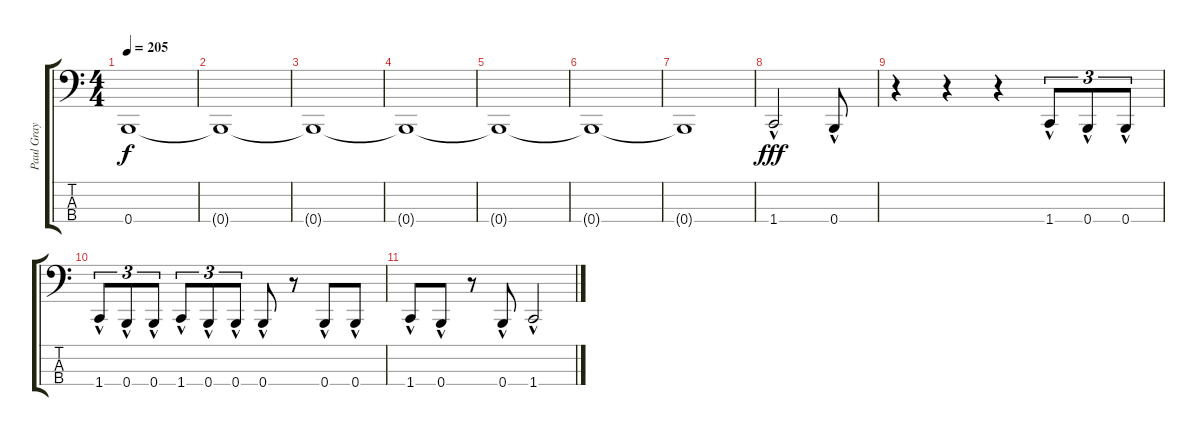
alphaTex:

\track ("Paul Gray" "Paul Gray") {instrument electricbassfinger}
\staff {score tabs}
\tuning (E2 B1 Gb1 B0) {hide}
\ts (4 4)
\tempo 205
\clef f4
\ks c
0.4{t}.1{dy f} |
0.4{t}.1 |
0.4{t}.1 |
0.4{t}.1 |
0.4{t}.1 |
0.4{t}.1 |
0.4{t}.1 |
1.4{hac}.2{dy fff} 0.4{hac}.8 |
r.4 r.4 r.4 1.4{hac}.8{tu (3 2)} 0.4{hac}.8{tu (3 2)} 0.4{hac}.8{tu (3 2)} |
1.4{hac}.8{tu (3 2)} 0.4{hac}.8{tu (3 2)} 0.4{hac}.8{tu (3 2)} 1.4{hac}.8{tu (3 2)} 0.4{hac}.8{tu (3 2)} 0.4{hac}.8{tu (3 2)} 0.4{hac}.8 r.8 0.4{hac}.8 0.4{hac}.8 |
1.4{hac}.8 0.4{hac}.8 r.8 0.4{hac}.8 1.4{hac}.2
